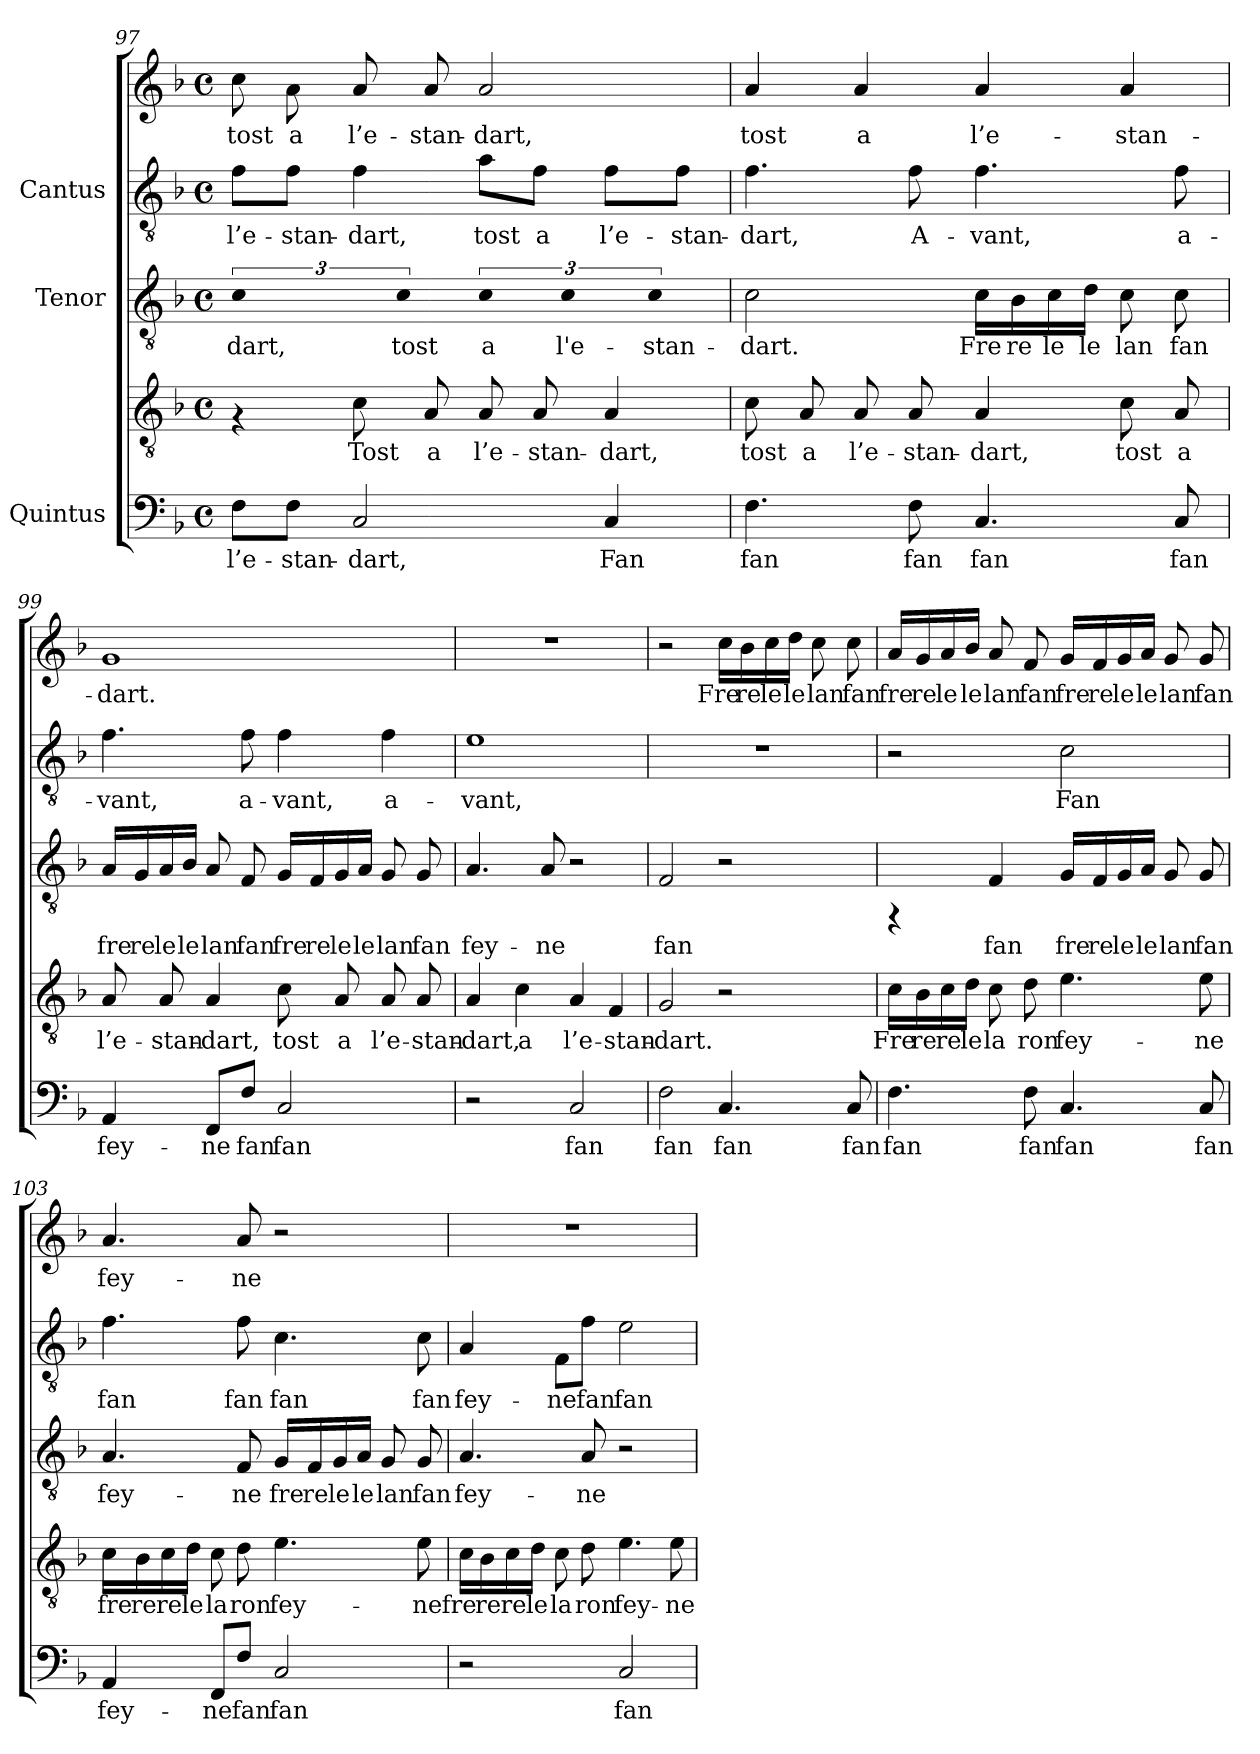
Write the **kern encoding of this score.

**kern	**text	**kern	**text	**kern	**text	**kern	**text	**kern	**text
*part3	*part3	*part3	*part3	*part2	*part2	*part1	*part1	*part1	*part1
*staff5	*staff5	*staff4	*staff4	*staff3	*staff3	*staff2	*staff2	*staff1	*staff1
*I"Quintus	*	*	*	*I"Tenor	*	*I"Cantus	*	*	*
*clefF4	*	*clefGv2	*	*clefGv2	*	*clefGv2	*	*clefG2	*
*k[b-]	*	*k[b-]	*	*k[b-]	*	*k[b-]	*	*k[b-]	*
*F:	*	*F:	*	*F:	*	*F:	*	*F:	*
*M4/4	*	*M4/4	*	*M4/4	*	*M4/4	*	*M4/4	*
*met(c)	*	*met(c)	*	*met(c)	*	*met(c)	*	*met(c)	*
=97	=97	=97	=97	=97	=97	=97	=97	=97	=97
!	!LO:LY:b:cj	!	!	!LO:N:vis=2	!LO:LY:b:cj	!	!LO:LY:b:cj	!	!LO:LY:b:cj
8F\L	l’e-	4rF	.	3c\	-dart,	8f\L	l’e-	8cc\	tost
!	!LO:LY:b:cj	!	!	!	!	!	!LO:LY:b:cj	!	!LO:LY:b:cj
8F\J	-stan-	.	.	.	.	8f\J	-stan-	8a\	a
!	!LO:LY:b:cj	!	!LO:LY:b:cj	!	!	!	!LO:LY:b:cj	!	!LO:LY:b:cj
2C/	-dart,	8c\	Tost	.	.	4f\	-dart,	8a/	l’e-
!	!	!	!	!LO:N:vis=4	!LO:LY:b:cj	!	!	!	!
.	.	.	.	6c\	tost	.	.	.	.
!	!	!	!LO:LY:b:cj	!	!	!	!	!	!LO:LY:b:cj
.	.	8A/	a	.	.	.	.	8a/	-stan-
!	!	!	!LO:LY:b:cj	!LO:N:vis=4	!LO:LY:b:cj	!	!LO:LY:b:cj	!	!LO:LY:b:cj
.	.	8A/	l’e-	6c\	a	8a\L	tost	2a/	-dart,
!	!	!	!LO:LY:b:cj	!	!	!	!LO:LY:b:cj	!	!
.	.	8A/	-stan-	.	.	8f\J	a	.	.
!	!	!	!	!LO:N:vis=4	!LO:LY:b:cj	!	!	!	!
.	.	.	.	6c\	l'e-	.	.	.	.
!	!LO:LY:b:cj	!	!LO:LY:b:cj	!	!	!	!LO:LY:b:cj	!	!
4C/	Fan	4A/	-dart,	.	.	8f\L	l’e-	.	.
!	!	!	!	!LO:N:vis=4	!LO:LY:b:cj	!	!	!	!
.	.	.	.	6c\	-stan-	.	.	.	.
!	!	!	!	!	!	!	!LO:LY:b:cj	!	!
.	.	.	.	.	.	8f\J	-stan-	.	.
!!LO:PB:g=z
=98	=98	=98	=98	=98	=98	=98	=98	=98	=98
!	!LO:LY:b:cj	!	!LO:LY:b:cj	!	!LO:LY:b:cj	!	!LO:LY:b:cj	!	!LO:LY:b:cj
4.F\	fan	8c\	tost	2c\	-dart.	4.f\	-dart,	4a/	-tost
!	!	!	!LO:LY:b:cj	!	!	!	!	!	!
.	.	8A/	a	.	.	.	.	.	.
!	!	!	!LO:LY:b:cj	!	!	!	!	!	!LO:LY:b:cj
.	.	8A/	l’e-	.	.	.	.	4a/	a
!	!LO:LY:b:cj	!	!LO:LY:b:cj	!	!	!	!LO:LY:b:cj	!	!
8F\	fan	8A/	-stan-	.	.	8f\	A-	.	.
!	!LO:LY:b:cj	!	!LO:LY:b:cj	!	!LO:LY:b:cj	!	!LO:LY:b:cj	!	!LO:LY:b:cj
4.C/	fan	4A/	-dart,	16c\L	Fre	4.f\	-vant,	4a/	l’e-
!	!	!	!	!	!LO:LY:b:cj	!	!	!	!
.	.	.	.	16B-\	re	.	.	.	.
!	!	!	!	!	!LO:LY:b:cj	!	!	!	!
.	.	.	.	16c\	le	.	.	.	.
!	!	!	!	!	!LO:LY:b:cj	!	!	!	!
.	.	.	.	16d\J	le	.	.	.	.
!	!	!	!LO:LY:b:cj	!	!LO:LY:b:cj	!	!	!	!LO:LY:b:cj
.	.	8c\	tost	8c\	lan	.	.	4a/	-stan-
!	!LO:LY:b:cj	!	!LO:LY:b:cj	!	!LO:LY:b:cj	!	!LO:LY:b:cj	!	!
8C/	fan	8A/	a	8c\	fan	8f\	a-	.	.
=99	=99	=99	=99	=99	=99	=99	=99	=99	=99
!	!LO:LY:b:cj	!	!LO:LY:b:cj	!	!LO:LY:b:cj	!	!LO:LY:b:cj	!	!LO:LY:b:cj
4AA/	-fey-	8A/	l’e-	16A/L	fre	4.f\	vant,	1g	-dart.
!	!	!	!	!	!LO:LY:b:cj	!	!	!	!
.	.	.	.	16G/	re	.	.	.	.
!	!	!	!LO:LY:b:cj	!	!LO:LY:b:cj	!	!	!	!
.	.	8A/	-stan-	16A/	le	.	.	.	.
!	!	!	!	!	!LO:LY:b:cj	!	!	!	!
.	.	.	.	16B-/J	le	.	.	.	.
!	!LO:LY:b:cj	!	!LO:LY:b:cj	!	!LO:LY:b:cj	!	!	!	!
8FF/L	-ne	4A/	-dart,	8A/	lan	.	.	.	.
!	!LO:LY:b:cj	!	!	!	!LO:LY:b:cj	!	!LO:LY:b:cj	!	!
8F/J	fan	.	.	8F/	fan	8f\	a-	.	.
!	!LO:LY:b:cj	!	!LO:LY:b:cj	!	!LO:LY:b:cj	!	!LO:LY:b:cj	!	!
2C/	fan	8c\	tost	16G/L	fre	4f\	-vant,	.	.
!	!	!	!	!	!LO:LY:b:cj	!	!	!	!
.	.	.	.	16F/	re	.	.	.	.
!	!	!	!LO:LY:b:cj	!	!LO:LY:b:cj	!	!	!	!
.	.	8A/	a	16G/	le	.	.	.	.
!	!	!	!	!	!LO:LY:b:cj	!	!	!	!
.	.	.	.	16A/J	le	.	.	.	.
!	!	!	!LO:LY:b:cj	!	!LO:LY:b:cj	!	!LO:LY:b:cj	!	!
.	.	8A/	l’e-	8G/	lan	4f\	a-	.	.
!	!	!	!LO:LY:b:cj	!	!LO:LY:b:cj	!	!	!	!
.	.	8A/	-stan-	8G/	fan	.	.	.	.
=100	=100	=100	=100	=100	=100	=100	=100	=100	=100
!	!	!	!LO:LY:b:cj	!	!LO:LY:b:cj	!	!LO:LY:b:cj	!	!
2r	.	4A/	dart,	4.A/	fey-	1e	-vant,	1r	.
!	!	!	!LO:LY:b:cj	!	!	!	!	!	!
.	.	4c\	a	.	.	.	.	.	.
!	!	!	!	!	!LO:LY:b:cj	!	!	!	!
.	.	.	.	8A/	-ne	.	.	.	.
!	!LO:LY:b:cj	!	!LO:LY:b:cj	!	!	!	!	!	!
2C/	-fan	4A/	l’e-	2r	.	.	.	.	.
!	!	!	!LO:LY:b:cj	!	!	!	!	!	!
.	.	4F/	-stan-	.	.	.	.	.	.
!!LO:LB:g=z
=101	=101	=101	=101	=101	=101	=101	=101	=101	=101
!	!LO:LY:b:cj	!	!LO:LY:b:cj	!	!LO:LY:b:cj	!	!	!	!
2F\	fan	2G/	dart.	2F/	fan	1r	.	2r	.
!	!LO:LY:b:cj	!	!	!	!	!	!	!	!LO:LY:b:cj
4.C/	fan	2r	.	2r	.	.	.	16cc\L	Fre
!	!	!	!	!	!	!	!	!	!LO:LY:b:cj
.	.	.	.	.	.	.	.	16b-\	re
!	!	!	!	!	!	!	!	!	!LO:LY:b:cj
.	.	.	.	.	.	.	.	16cc\	le
!	!	!	!	!	!	!	!	!	!LO:LY:b:cj
.	.	.	.	.	.	.	.	16dd\J	le
!	!	!	!	!	!	!	!	!	!LO:LY:b:cj
.	.	.	.	.	.	.	.	8cc\	lan
!	!LO:LY:b:cj	!	!	!	!	!	!	!	!LO:LY:b:cj
8C/	fan	.	.	.	.	.	.	8cc\	fan
=102	=102	=102	=102	=102	=102	=102	=102	=102	=102
!	!LO:LY:b:cj	!	!LO:LY:b:cj	!	!	!	!	!	!LO:LY:b:cj
4.F\	fan	16c\L	Fre	4rFF	.	2r	.	16a/L	fre
!	!	!	!LO:LY:b:cj	!	!	!	!	!	!LO:LY:b:cj
.	.	16B-\	re	.	.	.	.	16g/	re
!	!	!	!LO:LY:b:cj	!	!	!	!	!	!LO:LY:b:cj
.	.	16c\	re	.	.	.	.	16a/	le
!	!	!	!LO:LY:b:cj	!	!	!	!	!	!LO:LY:b:cj
.	.	16d\J	le	.	.	.	.	16b-/J	le
!	!	!	!LO:LY:b:cj	!	!LO:LY:b:cj	!	!	!	!LO:LY:b:cj
.	.	8c\	la	4F/	fan	.	.	8a/	lan
!	!LO:LY:b:cj	!	!LO:LY:b:cj	!	!	!	!	!	!LO:LY:b:cj
8F\	fan	8d\	ron	.	.	.	.	8f/	fan
!	!LO:LY:b:cj	!	!LO:LY:b:cj	!	!LO:LY:b:cj	!	!LO:LY:b:cj	!	!LO:LY:b:cj
4.C/	fan	4.e\	fey-	16G/L	fre	2c\	Fan	16g/L	fre
!	!	!	!	!	!LO:LY:b:cj	!	!	!	!LO:LY:b:cj
.	.	.	.	16F/	re	.	.	16f/	re
!	!	!	!	!	!LO:LY:b:cj	!	!	!	!LO:LY:b:cj
.	.	.	.	16G/	le	.	.	16g/	le
!	!	!	!	!	!LO:LY:b:cj	!	!	!	!LO:LY:b:cj
.	.	.	.	16A/J	le	.	.	16a/J	le
!	!	!	!	!	!LO:LY:b:cj	!	!	!	!LO:LY:b:cj
.	.	.	.	8G/	lan	.	.	8g/	lan
!	!LO:LY:b:cj	!	!LO:LY:b:cj	!	!LO:LY:b:cj	!	!	!	!LO:LY:b:cj
8C/	fan	8e\	-ne	8G/	fan	.	.	8g/	fan
!!LO:LB:g=z
=103	=103	=103	=103	=103	=103	=103	=103	=103	=103
!	!LO:LY:b:cj	!	!LO:LY:b:cj	!	!LO:LY:b:cj	!	!LO:LY:b:cj	!	!LO:LY:b:cj
4AA/	fey-	16c\L	fre	4.A/	fey-	4.f\	fan	4.a/	fey-
!	!	!	!LO:LY:b:cj	!	!	!	!	!	!
.	.	16B-\	re	.	.	.	.	.	.
!	!	!	!LO:LY:b:cj	!	!	!	!	!	!
.	.	16c\	re	.	.	.	.	.	.
!	!	!	!LO:LY:b:cj	!	!	!	!	!	!
.	.	16d\J	le	.	.	.	.	.	.
!	!LO:LY:b:cj	!	!LO:LY:b:cj	!	!	!	!	!	!
8FF/L	-ne	8c\	la	.	.	.	.	.	.
!	!LO:LY:b:cj	!	!LO:LY:b:cj	!	!LO:LY:b:cj	!	!LO:LY:b:cj	!	!LO:LY:b:cj
8F/J	fan	8d\	ron	8F/	-ne	8f\	fan	8a/	-ne
!	!LO:LY:b:cj	!	!LO:LY:b:cj	!	!LO:LY:b:cj	!	!LO:LY:b:cj	!	!
2C/	fan	4.e\	fey-	16G/L	fre	4.c\	fan	2r	.
!	!	!	!	!	!LO:LY:b:cj	!	!	!	!
.	.	.	.	16F/	re	.	.	.	.
!	!	!	!	!	!LO:LY:b:cj	!	!	!	!
.	.	.	.	16G/	le	.	.	.	.
!	!	!	!	!	!LO:LY:b:cj	!	!	!	!
.	.	.	.	16A/J	le	.	.	.	.
!	!	!	!	!	!LO:LY:b:cj	!	!	!	!
.	.	.	.	8G/	lan	.	.	.	.
!	!	!	!LO:LY:b:cj	!	!LO:LY:b:cj	!	!LO:LY:b:cj	!	!
.	.	8e\	-ne	8G/	fan	8c\	fan	.	.
=104	=104	=104	=104	=104	=104	=104	=104	=104	=104
!	!	!	!LO:LY:b:cj	!	!LO:LY:b:cj	!	!LO:LY:b:cj	!	!
2r	.	16c\L	fre	4.A/	fey-	4A/	fey-	1r	.
!	!	!	!LO:LY:b:cj	!	!	!	!	!	!
.	.	16B-\	re	.	.	.	.	.	.
!	!	!	!LO:LY:b:cj	!	!	!	!	!	!
.	.	16c\	re	.	.	.	.	.	.
!	!	!	!LO:LY:b:cj	!	!	!	!	!	!
.	.	16d\J	le	.	.	.	.	.	.
!	!	!	!LO:LY:b:cj	!	!	!	!LO:LY:b:cj	!	!
.	.	8c\	la	.	.	8F\L	-ne	.	.
!	!	!	!LO:LY:b:cj	!	!LO:LY:b:cj	!	!LO:LY:b:cj	!	!
.	.	8d\	ron	8A/	-ne	8f\J	fan	.	.
!	!LO:LY:b:cj	!	!LO:LY:b:cj	!	!	!	!LO:LY:b:cj	!	!
2C/	fan	4.e\	fey-	2r	.	2e\	fan	.	.
!	!	!	!LO:LY:b:cj	!	!	!	!	!	!
.	.	8e\	-ne	.	.	.	.	.	.
=	=	=	=	=	=	=	=	=	=
*-	*-	*-	*-	*-	*-	*-	*-	*-	*-
